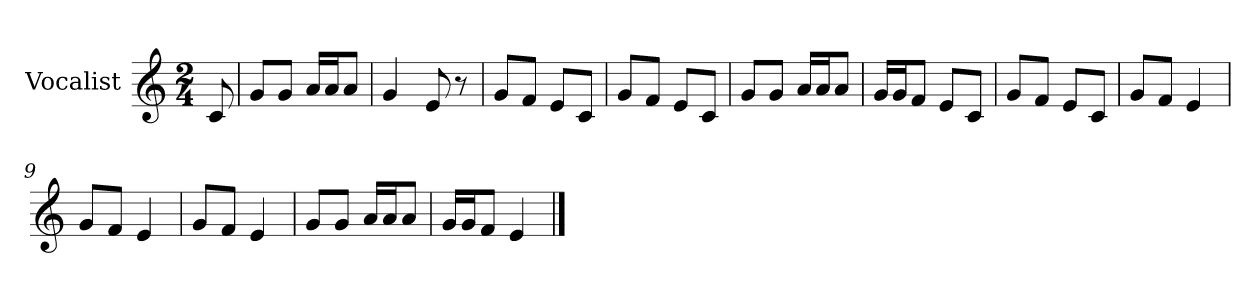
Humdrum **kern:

**kern
*part1
*staff1
*I"Vocalist
*k[]
*C:
*M2/4
=
8c
=1
8gL
8gJ
16aLL
16aJ
8aJ
=2
4g
8e
8r
=3
8gL
8fJ
8eL
8cJ
=4
8gL
8fJ
8eL
8cJ
=5
8gL
8gJ
16aLL
16aJ
8aJ
=6
16gLL
16gJ
8fJ
8eL
8cJ
=7
8gL
8fJ
8eL
8cJ
=8
8gL
8fJ
4e
=9
8gL
8fJ
4e
=10
8gL
8fJ
4e
=11
8gL
8gJ
16aLL
16aJ
8aJ
=12
16gLL
16gJ
8fJ
4e
==
*-
